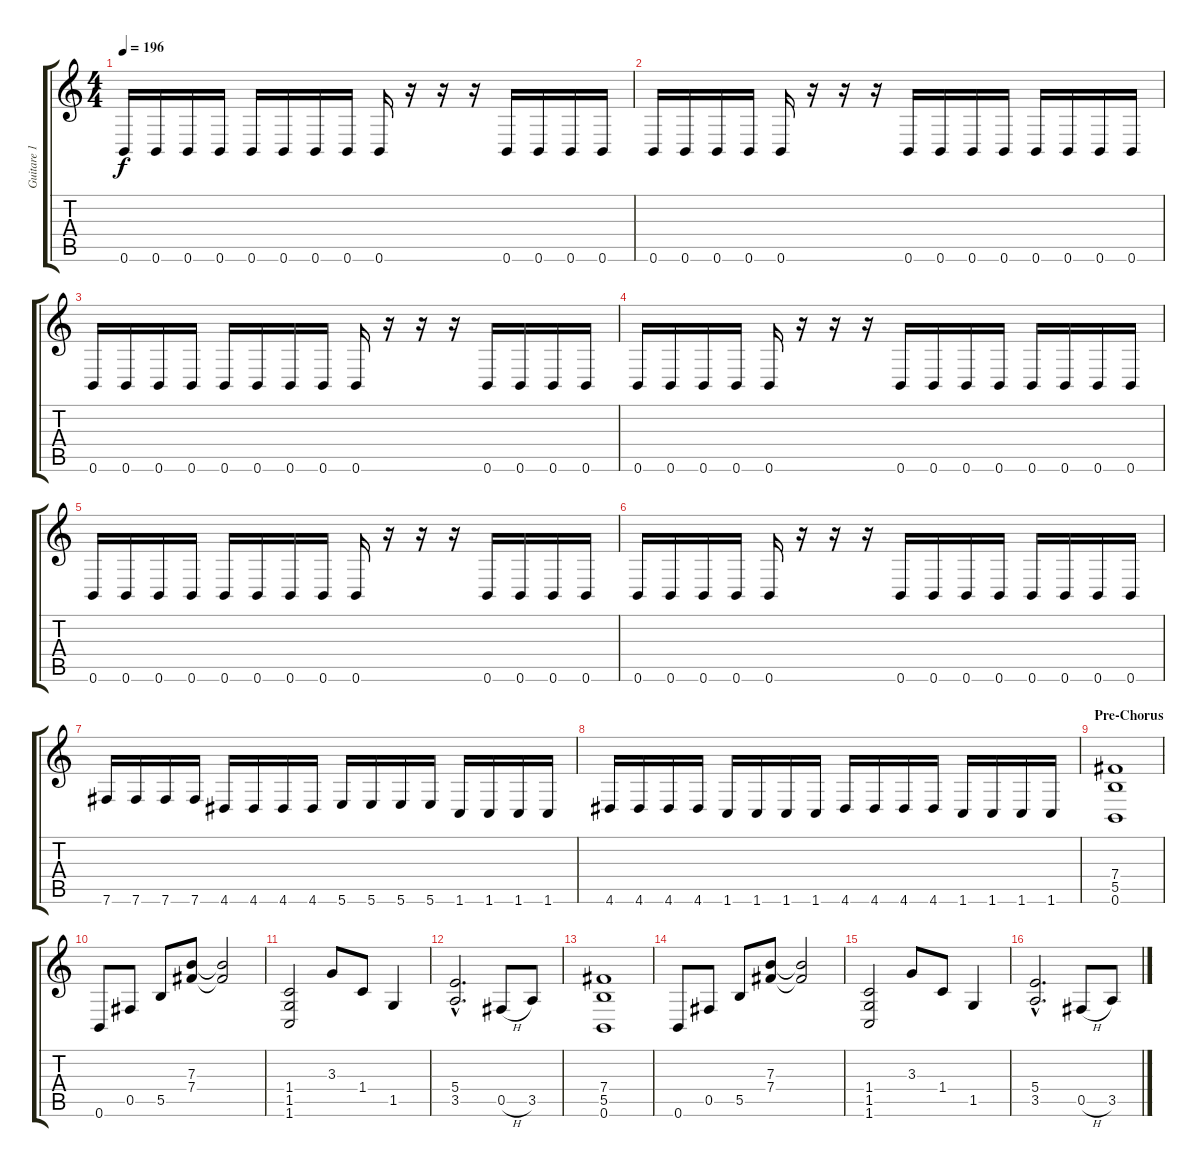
\track ("Guitare 1" "Guitare 1") {instrument distortionguitar}
\staff {score tabs}
\tuning (Db4 Ab3 E3 B2 Gb2 B1) {hide}
\ts (4 4)
\tempo 196
\clef g2
\ks c
0.6.16{dy f} 0.6.16 0.6.16 0.6.16 0.6.16 0.6.16 0.6.16 0.6.16 0.6.16 r.16 r.16 r.16 0.6.16 0.6.16 0.6.16 0.6.16 |
0.6.16 0.6.16 0.6.16 0.6.16 0.6.16 r.16 r.16 r.16 0.6.16 0.6.16 0.6.16 0.6.16 0.6.16 0.6.16 0.6.16 0.6.16 |
0.6.16 0.6.16 0.6.16 0.6.16 0.6.16 0.6.16 0.6.16 0.6.16 0.6.16 r.16 r.16 r.16 0.6.16 0.6.16 0.6.16 0.6.16 |
0.6.16 0.6.16 0.6.16 0.6.16 0.6.16 r.16 r.16 r.16 0.6.16 0.6.16 0.6.16 0.6.16 0.6.16 0.6.16 0.6.16 0.6.16 |
0.6.16 0.6.16 0.6.16 0.6.16 0.6.16 0.6.16 0.6.16 0.6.16 0.6.16 r.16 r.16 r.16 0.6.16 0.6.16 0.6.16 0.6.16 |
0.6.16 0.6.16 0.6.16 0.6.16 0.6.16 r.16 r.16 r.16 0.6.16 0.6.16 0.6.16 0.6.16 0.6.16 0.6.16 0.6.16 0.6.16 |
7.6.16 7.6.16 7.6.16 7.6.16 4.6.16 4.6.16 4.6.16 4.6.16 5.6.16 5.6.16 5.6.16 5.6.16 1.6.16 1.6.16 1.6.16 1.6.16 |
4.6.16 4.6.16 4.6.16 4.6.16 1.6.16 1.6.16 1.6.16 1.6.16 4.6.16 4.6.16 4.6.16 4.6.16 1.6.16 1.6.16 1.6.16 1.6.16 |
\section ("" "Pre-Chorus")
(7.4 5.5 0.6).1 |
0.6.8 0.5.8 5.5.8 (7.3 7.4).8 (7.3{t} 7.4{t}).2 |
(1.4 1.5 1.6).2 3.3.8 1.4.8 1.5.4 |
(5.4{hac} 3.5{hac}).2{d} 0.5{h}.8 3.5.8 |
(7.4 5.5 0.6).1 |
0.6.8 0.5.8 5.5.8 (7.3 7.4).8 (7.3{t} 7.4{t}).2 |
(1.4 1.5 1.6).2 3.3.8 1.4.8 1.5.4 |
(5.4{hac} 3.5{hac}).2{d} 0.5{h}.8 3.5.8
